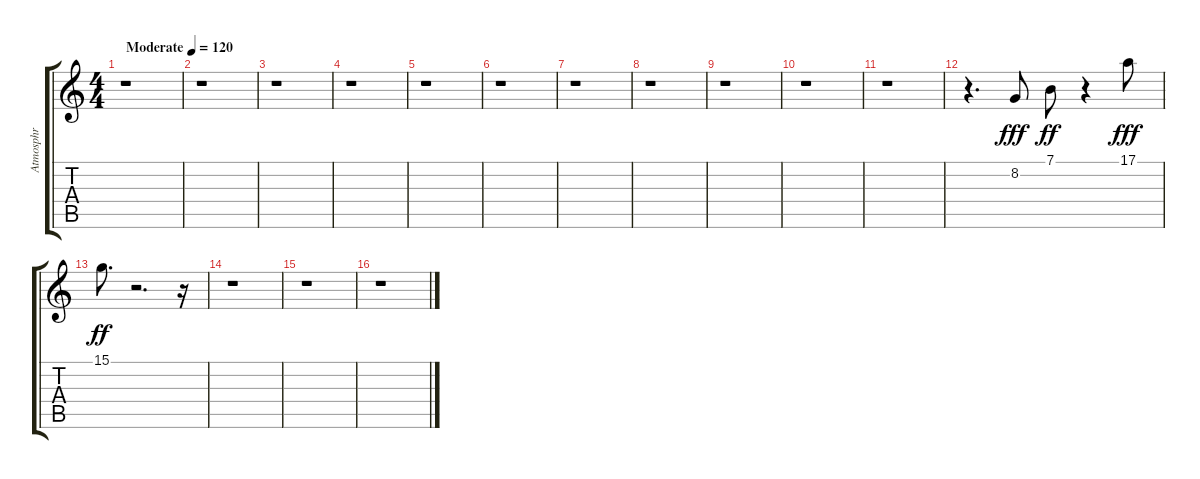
\track ("Atmosphr" "Atmosphr") {instrument fx4atmosphere}
\staff {score tabs}
\tuning (E4 B3 G3 D3 A2 E2) {hide}
\ts (4 4)
\tempo (120 "Moderate")
\clef g2
\ks c
r.1{dy fff instrument fx4atmosphere} |
r.1 |
r.1 |
r.1 |
r.1 |
r.1 |
r.1 |
r.1 |
r.1 |
r.1 |
r.1 |
r.4{d} 8.2.8 7.1.8{dy ff} r.4 17.1.8{dy fff} |
15.1.8{d dy ff} r.2{d} r.16 |
r.1 |
r.1 |
r.1
